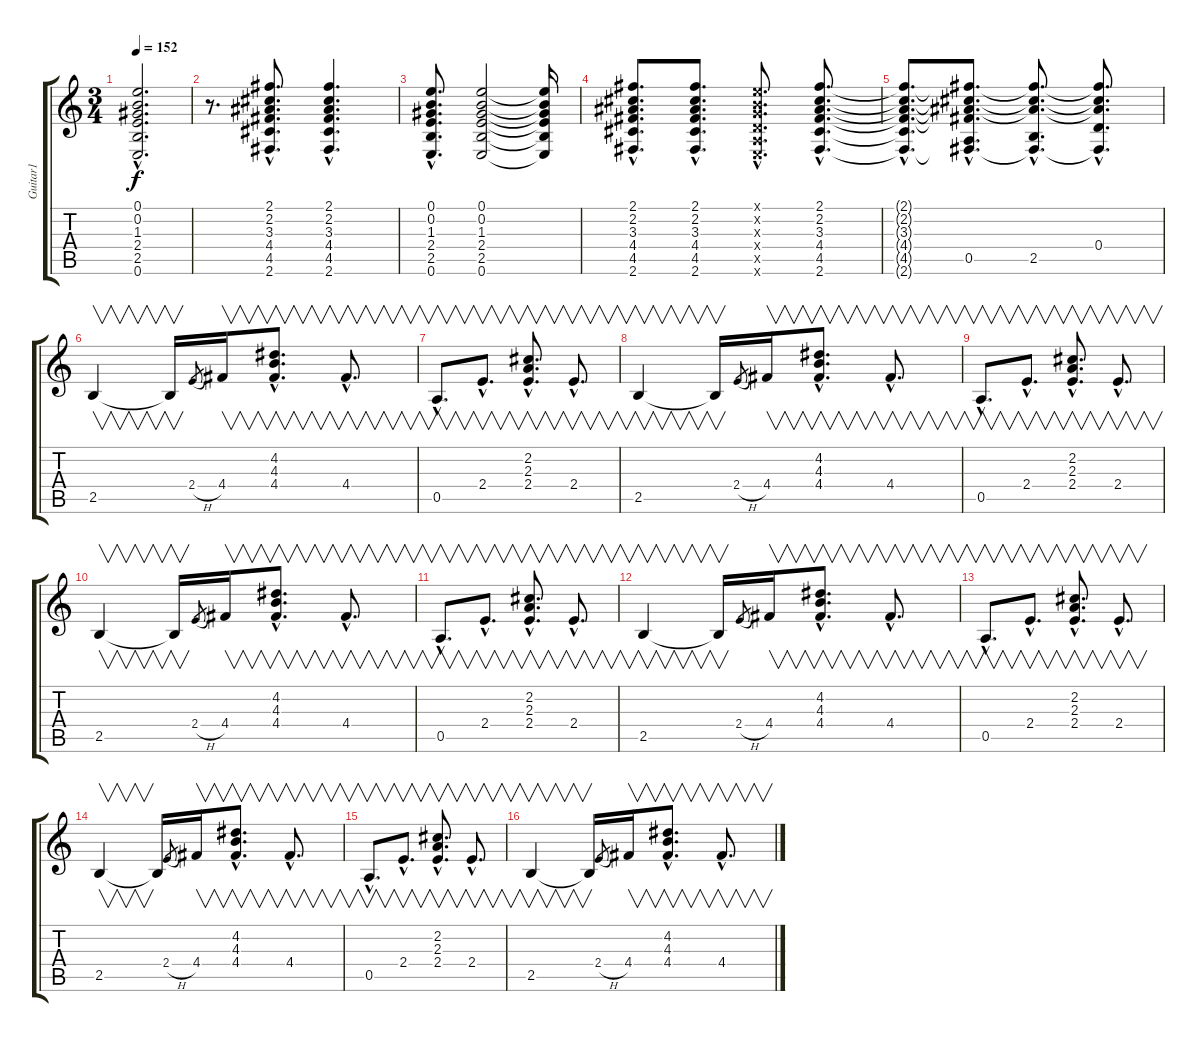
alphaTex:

\track ("Guitar1" "Guitar1") {instrument electricbasspick}
\staff {score tabs}
\tuning (E4 B3 G3 D3 A2 E2) {hide}
\ts (3 4)
\tempo 152
\clef g2
\ks c
(0.1{hac t} 0.2{hac t} 1.3{hac t} 2.4{hac t} 2.5{hac t} 0.6{hac t}).2{d dy f} |
r.8{d} (2.1{hac} 2.2{hac} 3.3{hac} 4.4{hac} 4.5{hac} 2.6{hac}).8{d} (2.1{hac} 2.2{hac} 3.3{hac} 4.4{hac} 4.5{hac} 2.6{hac}).4{d} |
(0.1{hac} 0.2{hac} 1.3{hac} 2.4{hac} 2.5{hac} 0.6{hac}).8{d} (0.1 0.2 1.3 2.4 2.5 0.6).2 (0.1{t} 0.2{t} 1.3{t} 2.4{t} 2.5{t} 0.6{t}).16 |
(2.1{hac} 2.2{hac} 3.3{hac} 4.4{hac} 4.5{hac} 2.6{hac}).8{d} (2.1{hac} 2.2{hac} 3.3{hac} 4.4{hac} 4.5{hac} 2.6{hac}).8{d} (0.1{hac x} 0.2{hac x} 0.3{hac x} 0.4{hac x} 0.5{hac x} 0.6{hac x}).8{d} (2.1{hac} 2.2{hac} 3.3{hac} 4.4{hac} 4.5{hac} 2.6{hac}).8{d} |
(2.1{hac t} 2.2{hac t} 3.3{hac t} 4.4{hac t} 4.5{hac t} 2.6{hac t}).8{d} (2.1{hac t} 2.2{hac t} 3.3{hac t} 4.4{hac t} 0.5{hac} 2.6{hac t}).8{d} (2.1{hac t} 2.2{hac t} 3.3{hac t} 2.5{hac} 2.6{hac t}).8{d} (2.1{hac t} 2.2{hac t} 3.3{hac t} 0.4{hac} 2.6{hac t}).8{d} |
2.5.4{v} 2.5{t}.16{v} 2.4{h}.8{gr} 4.4.16{v} (4.2{hac} 4.3{hac} 4.4{hac}).8{v d} 4.4{hac}.8{v d} |
0.5{hac}.8{v d} 2.4{hac}.8{v d} (2.2{hac} 2.3{hac} 2.4{hac}).8{v d} 2.4{hac}.8{v d} |
2.5.4{v} 2.5{t}.16{v} 2.4{h}.8{gr} 4.4.16{v} (4.2{hac} 4.3{hac} 4.4{hac}).8{v d} 4.4{hac}.8{v d} |
0.5{hac}.8{v d} 2.4{hac}.8{v d} (2.2{hac} 2.3{hac} 2.4{hac}).8{v d} 2.4{hac}.8{v d} |
2.5.4{v} 2.5{t}.16{v} 2.4{h}.8{gr} 4.4.16{v} (4.2{hac} 4.3{hac} 4.4{hac}).8{v d} 4.4{hac}.8{v d} |
0.5{hac}.8{v d} 2.4{hac}.8{v d} (2.2{hac} 2.3{hac} 2.4{hac}).8{v d} 2.4{hac}.8{v d} |
2.5.4{v} 2.5{t}.16{v} 2.4{h}.8{gr} 4.4.16{v} (4.2{hac} 4.3{hac} 4.4{hac}).8{v d} 4.4{hac}.8{v d} |
0.5{hac}.8{v d} 2.4{hac}.8{v d} (2.2{hac} 2.3{hac} 2.4{hac}).8{v d} 2.4{hac}.8{v d} |
2.5.4{v} 2.5{t}.16{v} 2.4{h}.8{gr} 4.4.16{v} (4.2{hac} 4.3{hac} 4.4{hac}).8{v d} 4.4{hac}.8{v d} |
0.5{hac}.8{v d} 2.4{hac}.8{v d} (2.2{hac} 2.3{hac} 2.4{hac}).8{v d} 2.4{hac}.8{v d} |
2.5.4{v} 2.5{t}.16{v} 2.4{h}.8{gr} 4.4.16{v} (4.2{hac} 4.3{hac} 4.4{hac}).8{v d} 4.4{hac}.8{v d}
